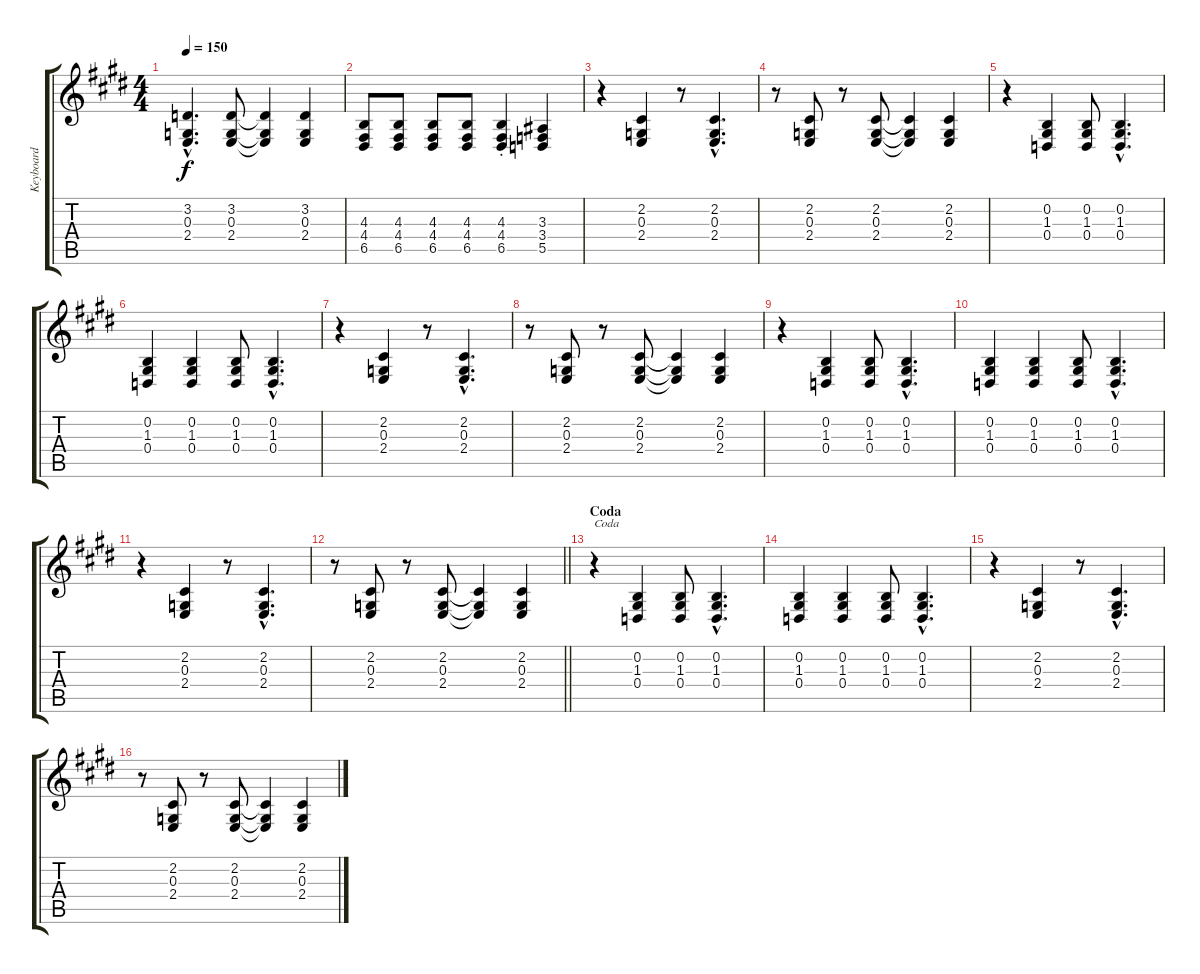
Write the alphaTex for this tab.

\track ("Keyboard" "Keyboard") {instrument electricgrandpiano}
\staff {score tabs}
\tuning (E4 B3 G3 D3 A2 E2) {hide}
\ts (4 4)
\tempo 150
\clef g2
\ks e
(3.2{hac} 0.3{hac} 2.4{hac}).4{d dy f} (3.2 0.3 2.4).8 (3.2{t} 0.3{t} 2.4{t}).4 (3.2 0.3 2.4).4 |
(4.3 4.4 6.5).8 (4.3 4.4 6.5).8 (4.3 4.4 6.5).8 (4.3 4.4 6.5).8 (4.3{st} 4.4{st} 6.5{st}).4 (3.3 3.4 5.5).4 |
r.4 (2.2 0.3 2.4).4 r.8 (2.2{hac} 0.3{hac} 2.4{hac}).4{d} |
r.8 (2.2 0.3 2.4).8 r.8 (2.2 0.3 2.4).8 (2.2{t} 0.3{t} 2.4{t}).4 (2.2 0.3 2.4).4 |
r.4 (0.2 1.3 0.4).4 (0.2 1.3 0.4).8 (0.2{hac} 1.3{hac} 0.4{hac}).4{d} |
(0.2 1.3 0.4).4 (0.2 1.3 0.4).4 (0.2 1.3 0.4).8 (0.2{hac} 1.3{hac} 0.4{hac}).4{d} |
r.4 (2.2 0.3 2.4).4 r.8 (2.2{hac} 0.3{hac} 2.4{hac}).4{d} |
r.8 (2.2 0.3 2.4).8 r.8 (2.2 0.3 2.4).8 (2.2{t} 0.3{t} 2.4{t}).4 (2.2 0.3 2.4).4 |
r.4 (0.2 1.3 0.4).4 (0.2 1.3 0.4).8 (0.2{hac} 1.3{hac} 0.4{hac}).4{d} |
(0.2 1.3 0.4).4 (0.2 1.3 0.4).4 (0.2 1.3 0.4).8 (0.2{hac} 1.3{hac} 0.4{hac}).4{d} |
r.4 (2.2 0.3 2.4).4 r.8 (2.2{hac} 0.3{hac} 2.4{hac}).4{d} |
\barLineRight lightlight
r.8 (2.2 0.3 2.4).8 r.8 (2.2 0.3 2.4).8 (2.2{t} 0.3{t} 2.4{t}).4 (2.2 0.3 2.4).4 |
\section ("" "Coda")
r.4{txt "Coda"} (0.2 1.3 0.4).4 (0.2 1.3 0.4).8 (0.2{hac} 1.3{hac} 0.4{hac}).4{d} |
(0.2 1.3 0.4).4 (0.2 1.3 0.4).4 (0.2 1.3 0.4).8 (0.2{hac} 1.3{hac} 0.4{hac}).4{d} |
r.4 (2.2 0.3 2.4).4 r.8 (2.2{hac} 0.3{hac} 2.4{hac}).4{d} |
r.8 (2.2 0.3 2.4).8 r.8 (2.2 0.3 2.4).8 (2.2{t} 0.3{t} 2.4{t}).4 (2.2 0.3 2.4).4
